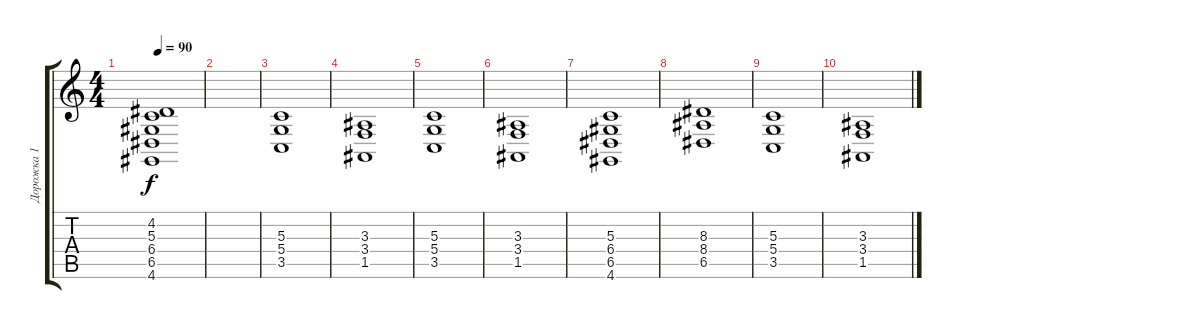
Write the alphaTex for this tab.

\track ("Дорожка 1" "Дорожка 1") {instrument synthstrings1}
\staff {score tabs}
\tuning (E4 B3 G3 D3 A2 E2) {hide}
\ts (4 4)
\tempo 90
\clef g2
\ks c
(4.2 5.3 6.4 6.5 4.6).1{dy f} |
|
(5.3 5.4 3.5).1 |
(3.3 3.4 1.5).1 |
(5.3 5.4 3.5).1 |
(3.3 3.4 1.5).1 |
(5.3 6.4 6.5 4.6).1 |
(8.3 8.4 6.5).1 |
(5.3 5.4 3.5).1 |
(3.3 3.4 1.5).1
